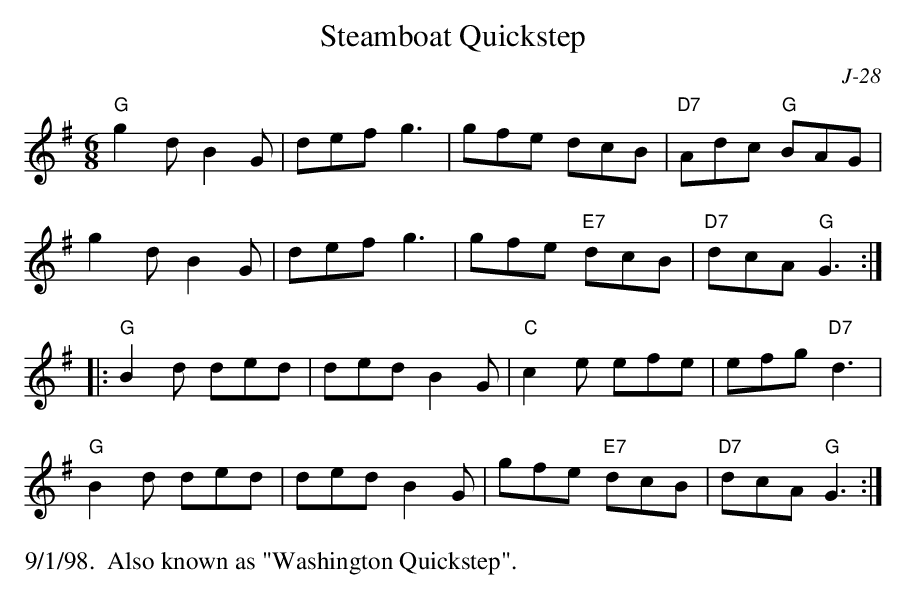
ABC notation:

X:1
T: Steamboat Quickstep
C: J-28
M: 6/8
K: G
"G"g2d B2G| def g3| gfe dcB| "D7"Adc "G"BAG|
   g2d B2G| def g3| gfe "E7"dcB| "D7"dcA "G"G3:|
|:\
"G"B2d ded| ded B2G| "C"c2e efe| efg "D7"d3|
"G"B2d ded| ded B2G| gfe "E7"dcB| "D7"dcA "G"G3:|
